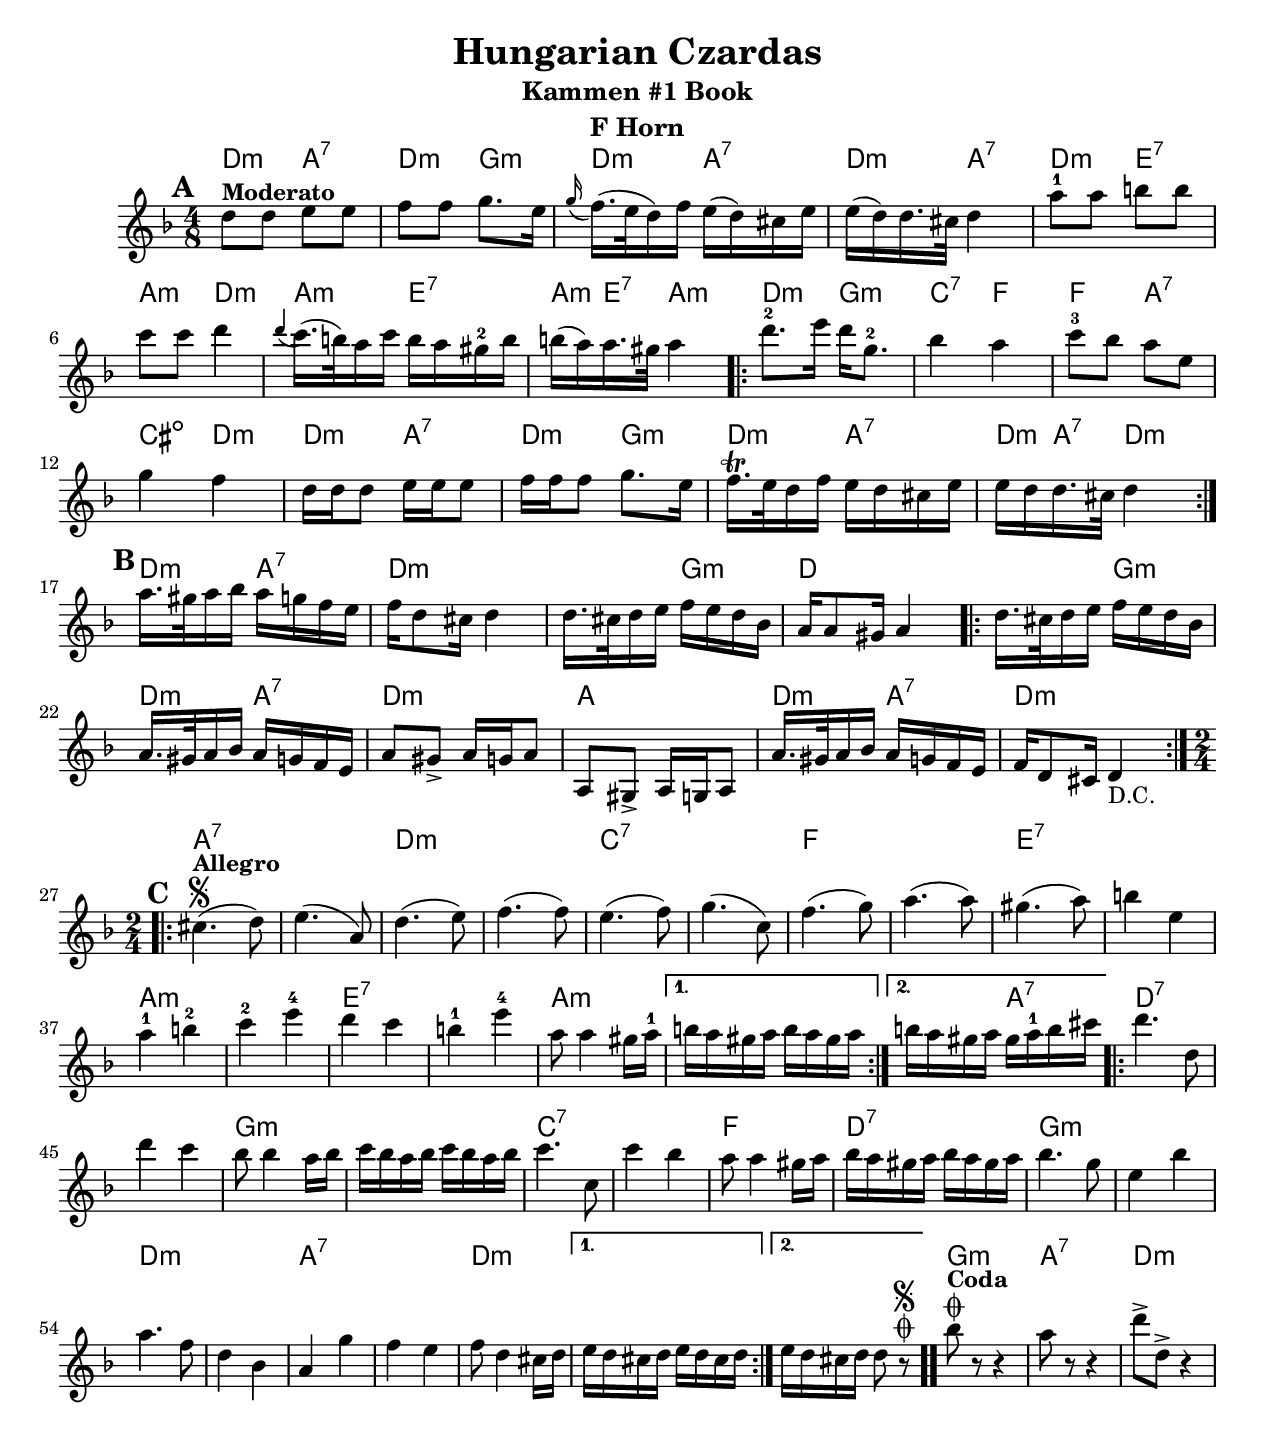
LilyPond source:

\version "2.18.0"
\include "english.ly"
\pointAndClickOff
\paper{
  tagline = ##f
  print-all-headers = ##t
  #(set-paper-size "letter")
}
date = #(strftime "%d-%m-%Y" (localtime (current-time)))

%\markup{ \italic{ " Updated " \date  }  }

%\markup{ Got something to say? }

global = {
  \clef treble
  \key d \minor
  \time 4/8
  \set Score.markFormatter = #format-mark-box-alphabet
}

%#################################### Melody ########################
melody = \relative c'' {
  \global
  %\partial 16*3 a16 d f   %lead in notes
  \mark \default
  d8^\markup{\bold"Moderato" } d e e
  f8 f g8. e16
  \grace g (f16.) (e32 d16) f e (d) cs e|
  e16(d) d16. cs32 d4|

  a'8 -1 a b b8|
  c8 c  d4
  \grace d(c16.)(b32)a16 c b a gs -2 b
  b16 (a) a16. gs32 a4|

  %\alternative { { }{ } }

  \repeat volta 2{
    %\mark \default
    d8.-2 e16 d g,8. -2
    bf4 a
    c8-3 bf a e
    g4 f|

    d16 d d8 e16 e e8|
    f16 f f8 g8. e16
    f16. \trill e32 d16 f e d cs e
    e16 d d16. cs32 d4
  }
  \break

  \mark \default
  a'16. gs32 a16 bf a g f e
  f16 d8 cs16 d4|
  d16. cs32 d16 e f e d bf
  a16 a8 gs16 a4|

  \repeat volta 2{
    d16. cs32 d16 e f e d bf|
    a16. gs32 a16 bf a g f e
    a8 gs -> a16 g a8|
    a,8 gs -> a16 g a8|
    a'16. gs32 a16 bf a g f e
    f16 d8 cs16 d4_"D.C."
  }
  %Trio
  \break
  \repeat volta 2{
    \mark \default
    \time 2/4
    cs'4. \segno ^\markup{\bold "Allegro" } (d8)
    e4.(a,8)
    d4.(e8)
    f4.(f8)
    e4.(f8)
    g4.( c,8)
    f4.(g8)
    a4.(a8)
    gs4.(a8)
    b4 e,
    a4-1 b-2
    c4-2 e-4
    d4 c
    b4-1 e-4
    a,8 a4 gs16 a-1
  }
  \alternative {
    {b16 a gs a b a gs a }
    {b16 a gs a gs a-1 b cs }
  }

  \repeat volta 2{
    d4. d,8
    d'4 c
    bf8 bf4 a16 bf
    c16 bf a bf c bf a bf|
    c4. c,8
    c'4 bf
    a8 a4 gs16 a|
    bf16 a gs a bf a gs a|
    bf4. g8
    e4 bf'
    a4. f8
    d4 bf
    a4 g'
    f4 e
    f8 d4 cs16 d

  }
  \alternative {
    {e16 d cs d e d cs d }
    {e16 d cs d d8 r\coda \segno }
  }
  \bar ".."

  bf'8\coda ^\markup{\bold"Coda"} r r4
  a8 r r4
  d8-> d,-> r4

}

%################################# Lyrics #####################
%\addlyrics{  }
%################################# Chords #######################
harmonies = \chordmode {
  d4:m a4:7
  d4:m g4:m
  d4:m a4:7
  d4:m a4:7
  d4:m e4:7
  a4:m d4:m
  a4:m e4:7
  a8:m e8:7 a4:m
  %1st line
  d4:m g4:m
  c4:7 f4
  f4
  a:7
  cs4:dim d4:m
  d4:m
  a4:7
  d4:m g4:m
  d4:m a4:7
  d8:m a8:7 d4:m
  %2
  d4:m a4:7
  d4*3:m g4:m
  d4*3: g4:m
  d4:m a4:7
  d2:m
  a2
  d4:m a4:7
  d2:m
  %2/4 section
  a2*2:7
  d2*2:m
  c2*2:7
  f2*2
  e2*2:7
  %
  a2*2:m e2*2:7
  a4*5:m a4:7
  %
  d2*2:7
  g2*2:m
  c2*2:7
  f2
  d2:7
  g2*2:m  %double check.. hard to read orig.
  d2*2:m a2*2:7 d2*3:m
  %
  g2:m
  a2:7
  d2:m
}

\score {
  <<
    \new ChordNames {
      \set chordChanges = ##f
      \harmonies
    }
    \new Staff

    \melody
  >>
  \header{
    title= "Hungarian Czardas"
    subtitle="Kammen #1 Book"
    composer= ""
    instrument = "F Horn"
    arranger= ""
  }
  \layout{indent = 1.0\cm}
  \midi {
    \tempo 4 = 120

    % \midi { }
  }
}
%{
  % more verses:
  \markup{}
  \markup {
  \fill-line {
  \hspace #0.1 % distance from left margin
  \column {
  \line { "1."
  \column {
  ""
  }
  }
  \hspace #0.2 % vertical distance between verses
  \line { "2."
  \column {
  ""
  }
  }
  }
  \hspace #0.1  % horiz. distance between columns
  \column {
  \line { "3."
  \column {
  ""
  }
  }
  \hspace #0.2 % distance between verses
  \line { "4."
  \column {
  ""
  }
  }
  }
  \hspace #0.1 % distance to right margin
  }
  }

%}
